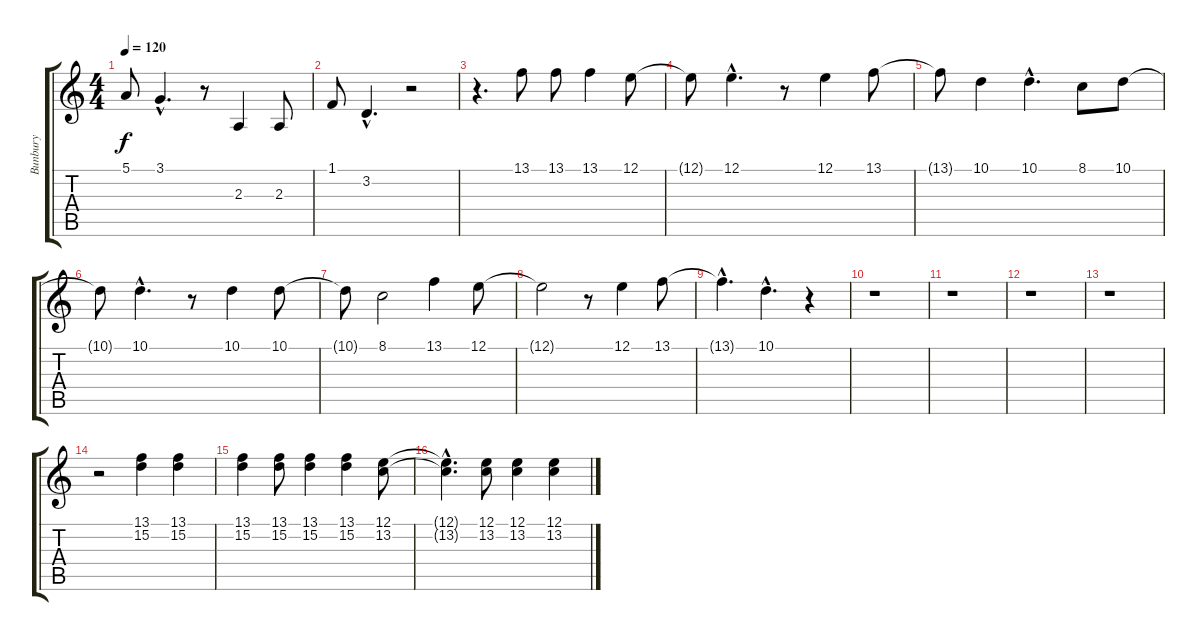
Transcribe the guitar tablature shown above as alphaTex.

\track ("Bunbury" "Bunbury") {instrument sopranosax}
\staff {score tabs}
\tuning (E4 B3 G3 D3 A2 E2) {hide}
\ts (4 4)
\tempo 120
\clef g2
\ks c
5.1.8{dy f} 3.1{hac}.4{d} r.8 2.3.4 2.3.8 |
1.1.8 3.2{hac}.4{d} r.2 |
r.4{d} 13.1.8 13.1.8 13.1.4 12.1.8 |
12.1{t}.8 12.1{hac}.4{d} r.8 12.1.4 13.1.8 |
13.1{t}.8 10.1.4 10.1{hac}.4{d} 8.1.8 10.1.8 |
10.1{t}.8 10.1{hac}.4{d} r.8 10.1.4 10.1.8 |
10.1{t}.8 8.1.2 13.1.4 12.1.8 |
12.1{t}.2 r.8 12.1.4 13.1.8 |
13.1{hac t}.4{d} 10.1{hac}.4{d} r.4 |
r.1 |
r.1 |
r.1 |
r.1 |
r.2 (13.1 15.2).4 (13.1 15.2).4 |
(13.1 15.2).4 (13.1 15.2).8 (13.1 15.2).4 (13.1 15.2).4 (12.1 13.2).8 |
(12.1{hac t} 13.2{hac t}).4{d} (12.1 13.2).8 (12.1 13.2).4 (12.1 13.2).4
